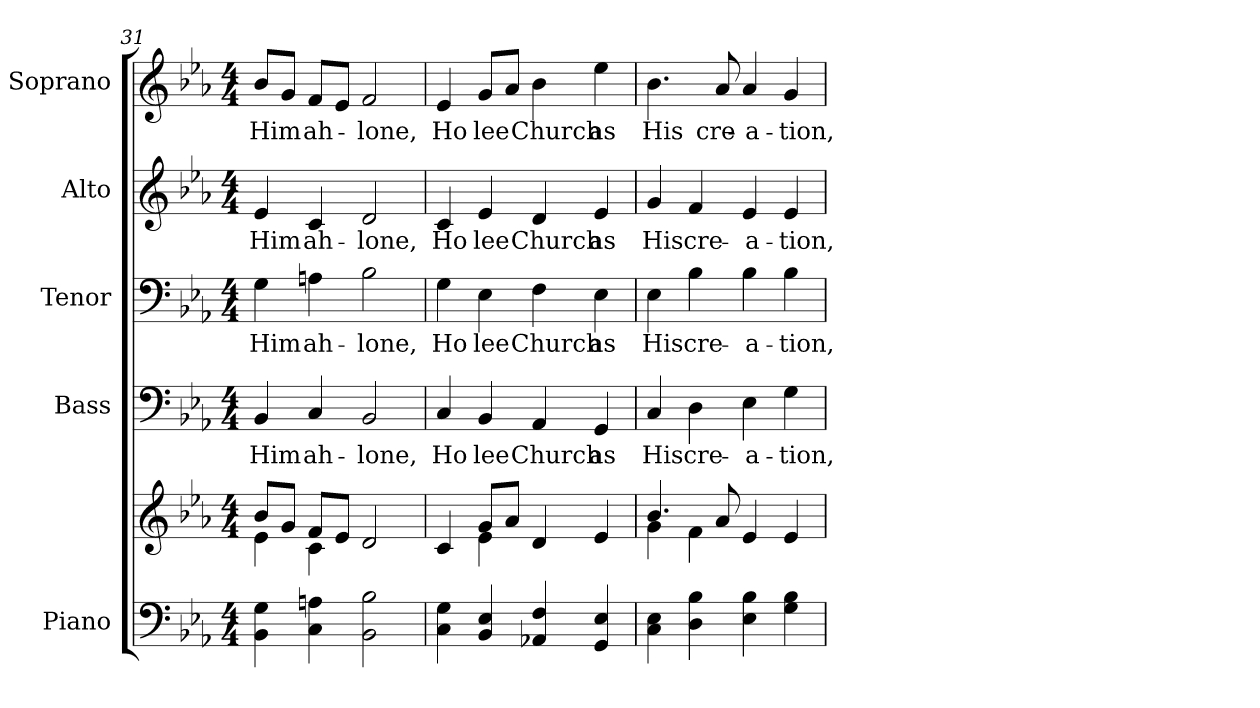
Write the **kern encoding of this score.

**kern	**kern	**kern	**text	**kern	**text	**kern	**text	**kern	**text
*part5	*part5	*part4	*part4	*part3	*part3	*part2	*part2	*part1	*part1
*staff6	*staff5	*staff4	*staff4	*staff3	*staff3	*staff2	*staff2	*staff1	*staff1
*I"Piano	*	*I"Bass	*	*I"Tenor	*	*I"Alto	*	*I"Soprano	*
*I'Pno.	*	*I'B.	*	*I'T.	*	*I'A.	*	*I'S.	*
!!LO:PB:g=z
*clefF4	*clefG2	*clefF4	*	*clefF4	*	*clefG2	*	*clefG2	*
*k[b-e-a-]	*k[b-e-a-]	*k[b-e-a-]	*	*k[b-e-a-]	*	*k[b-e-a-]	*	*k[b-e-a-]	*
*E-:	*E-:	*E-:	*	*E-:	*	*E-:	*	*E-:	*
*M4/4	*M4/4	*M4/4	*	*M4/4	*	*M4/4	*	*M4/4	*
=31	=31	=31	=31	=31	=31	=31	=31	=31	=31
*	*^	*	*	*	*	*	*	*	*
!	!	!	!	!LO:LY:b:color=#000000	!	!	!	!	!	!
!	!	!	!	!	!	!LO:LY:b:color=#000000	!	!	!	!
!	!	!	!	!	!	!	!	!LO:LY:b:color=#000000	!	!
!	!	!	!	!	!	!	!	!	!	!LO:LY:b:color=#000000
4BB-i\ 4Gi	8b-i/L	4e-i\	4BB-i/	Him	4Gi\	Him	4e-i/	Him	8b-i/L	Him
.	8gi/J	.	.	.	.	.	.	.	8gi/J	.
!	!	!	!	!LO:LY:b:color=#000000	!	!	!	!	!	!
!	!	!	!	!	!	!LO:LY:b:color=#000000	!	!	!	!
!	!	!	!	!	!	!	!	!LO:LY:b:color=#000000	!	!
!	!	!	!	!	!	!	!	!	!	!LO:LY:b:color=#000000
4Ci\ 4Ani	8fi/L	4ci\	4Ci/	ah-	4Ani\	ah-	4ci/	ah-	8fi/L	ah-
.	8e-i/J	.	.	.	.	.	.	.	8e-i/J	.
!	!	!	!	!LO:LY:b:color=#000000	!	!	!	!	!	!
!	!	!	!	!	!	!LO:LY:b:color=#000000	!	!	!	!
!	!	!	!	!	!	!	!	!LO:LY:b:color=#000000	!	!
!	!	!	!	!	!	!	!	!	!	!LO:LY:b:color=#000000
2BB-i\ 2B-i	2di/	2ryy	2BB-i/	-lone,	2B-i\	-lone,	2di/	-lone,	2fi/	-lone,
=32	=32	=32	=32	=32	=32	=32	=32	=32	=32	=32
!	!	!	!	!LO:LY:b:color=#000000	!	!	!	!	!	!
!	!	!	!	!	!	!LO:LY:b:color=#000000	!	!	!	!
!	!	!	!	!	!	!	!	!LO:LY:b:color=#000000	!	!
!	!	!	!	!	!	!	!	!	!	!LO:LY:b:color=#000000
4Ci\ 4Gi	4ci/	4ryy	4Ci/	Ho	4Gi\	Ho	4ci/	Ho	4e-i/	Ho
!	!	!	!	!LO:LY:b:color=#000000	!	!	!	!	!	!
!	!	!	!	!	!	!LO:LY:b:color=#000000	!	!	!	!
!	!	!	!	!	!	!	!	!LO:LY:b:color=#000000	!	!
!	!	!	!	!	!	!	!	!	!	!LO:LY:b:color=#000000
4BB-i/ 4E-i	8gi/L	4e-i\	4BB-i/	lee	4E-i\	lee	4e-i/	lee	8gi/L	lee
.	8a-i/J	.	.	.	.	.	.	.	8a-i/J	.
!	!	!	!	!LO:LY:b:color=#000000	!	!	!	!	!	!
!	!	!	!	!	!	!LO:LY:b:color=#000000	!	!	!	!
!	!	!	!	!	!	!	!	!LO:LY:b:color=#000000	!	!
!	!	!	!	!	!	!	!	!	!	!LO:LY:b:color=#000000
4AA-Xi/ 4Fi	4di/	2ryy	4AA-i/	Church	4Fi\	Church	4di/	Church	4b-i\	Church
!	!	!	!	!LO:LY:b:color=#000000	!	!	!	!	!	!
!	!	!	!	!	!	!LO:LY:b:color=#000000	!	!	!	!
!	!	!	!	!	!	!	!	!LO:LY:b:color=#000000	!	!
!	!	!	!	!	!	!	!	!	!	!LO:LY:b:color=#000000
4GGi/ 4E-i	4e-i/	.	4GGi/	as	4E-i\	as	4e-i/	as	4ee-i\	as
!!LO:PB:g=z
=33	=33	=33	=33	=33	=33	=33	=33	=33	=33	=33
!	!	!	!	!LO:LY:b:color=#000000	!	!	!	!	!	!
!	!	!	!	!	!	!LO:LY:b:color=#000000	!	!	!	!
!	!	!	!	!	!	!	!	!LO:LY:b:color=#000000	!	!
!	!	!	!	!	!	!	!	!	!	!LO:LY:b:color=#000000
4Ci\ 4E-i	4.b-i/	4gi\	4Ci/	His	4E-i\	His	4gi/	His	4.b-i\	His
!	!	!	!	!LO:LY:b:color=#000000	!	!	!	!	!	!
!	!	!	!	!	!	!LO:LY:b:color=#000000	!	!	!	!
!	!	!	!	!	!	!	!	!LO:LY:b:color=#000000	!	!
4Di\ 4B-i	.	4fi\	4Di\	cre-	4B-i\	cre-	4fi/	cre-	.	.
!	!	!	!	!	!	!	!	!	!	!LO:LY:b:color=#000000
.	8a-i/	.	.	.	.	.	.	.	8a-i/	cre-
!	!	!	!	!LO:LY:b:color=#000000	!	!	!	!	!	!
!	!	!	!	!	!	!LO:LY:b:color=#000000	!	!	!	!
!	!	!	!	!	!	!	!	!LO:LY:b:color=#000000	!	!
!	!	!	!	!	!	!	!	!	!	!LO:LY:b:color=#000000
4E-i\ 4B-i	4e-i/	2ryy	4E-i\	-a-	4B-i\	-a-	4e-i/	-a-	4a-i/	-a-
!	!	!	!	!LO:LY:b:color=#000000	!	!	!	!	!	!
!	!	!	!	!	!	!LO:LY:b:color=#000000	!	!	!	!
!	!	!	!	!	!	!	!	!LO:LY:b:color=#000000	!	!
!	!	!	!	!	!	!	!	!	!	!LO:LY:b:color=#000000
4Gi\ 4B-i	4e-i/	.	4Gi\	-tion,	4B-i\	-tion,	4e-i/	-tion,	4gi/	-tion,
*	*v	*v	*	*	*	*	*	*	*	*
=	=	=	=	=	=	=	=	=	=
*-	*-	*-	*-	*-	*-	*-	*-	*-	*-
